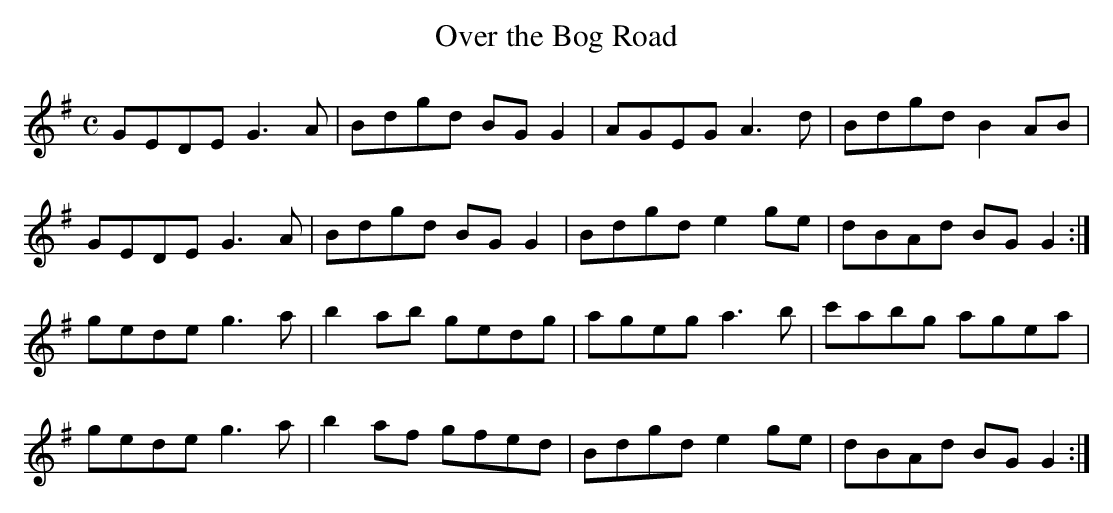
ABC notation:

X:1
T:Over the Bog Road
M:C
L:1/8
K:G Major
GEDE G3A|Bdgd BGG2|AGEG A3d|Bdgd B2AB|!
GEDE G3A|Bdgd BGG2|Bdgd e2ge|dBAd BGG2:|!
gede g3a|b2ab gedg|ageg a3b|c'abg agea|!
gede g3a|b2af gfed|Bdgd e2ge|dBAd BGG2:|!
